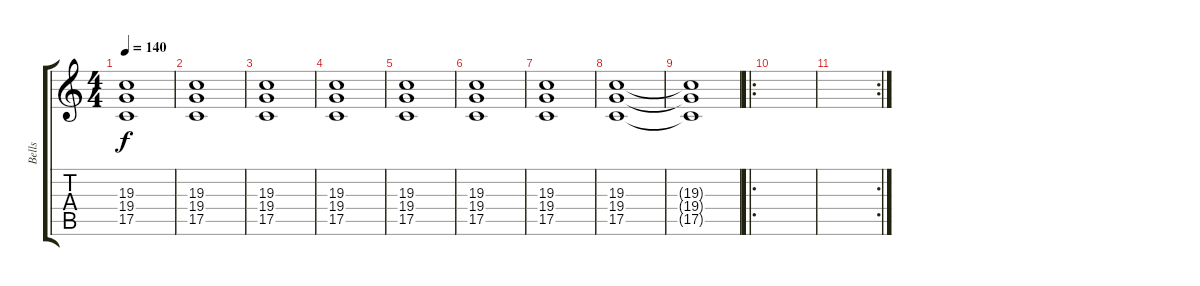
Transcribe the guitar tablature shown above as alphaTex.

\track ("Bells" "Bells") {instrument tubularbells}
\staff {score tabs}
\tuning (D4 A3 F3 C3 G2 C2) {hide}
\ts (4 4)
\tempo 140
\clef g2
\ks c
(19.3 19.4 17.5).1{dy f} |
(19.3 19.4 17.5).1 |
(19.3 19.4 17.5).1 |
(19.3 19.4 17.5).1 |
(19.3 19.4 17.5).1 |
(19.3 19.4 17.5).1 |
(19.3 19.4 17.5).1 |
(19.3 19.4 17.5).1{volume 9 instrument helicopter} |
(19.3{t} 19.4{t} 17.5{t}).1 |
\ro
|
\rc 2
